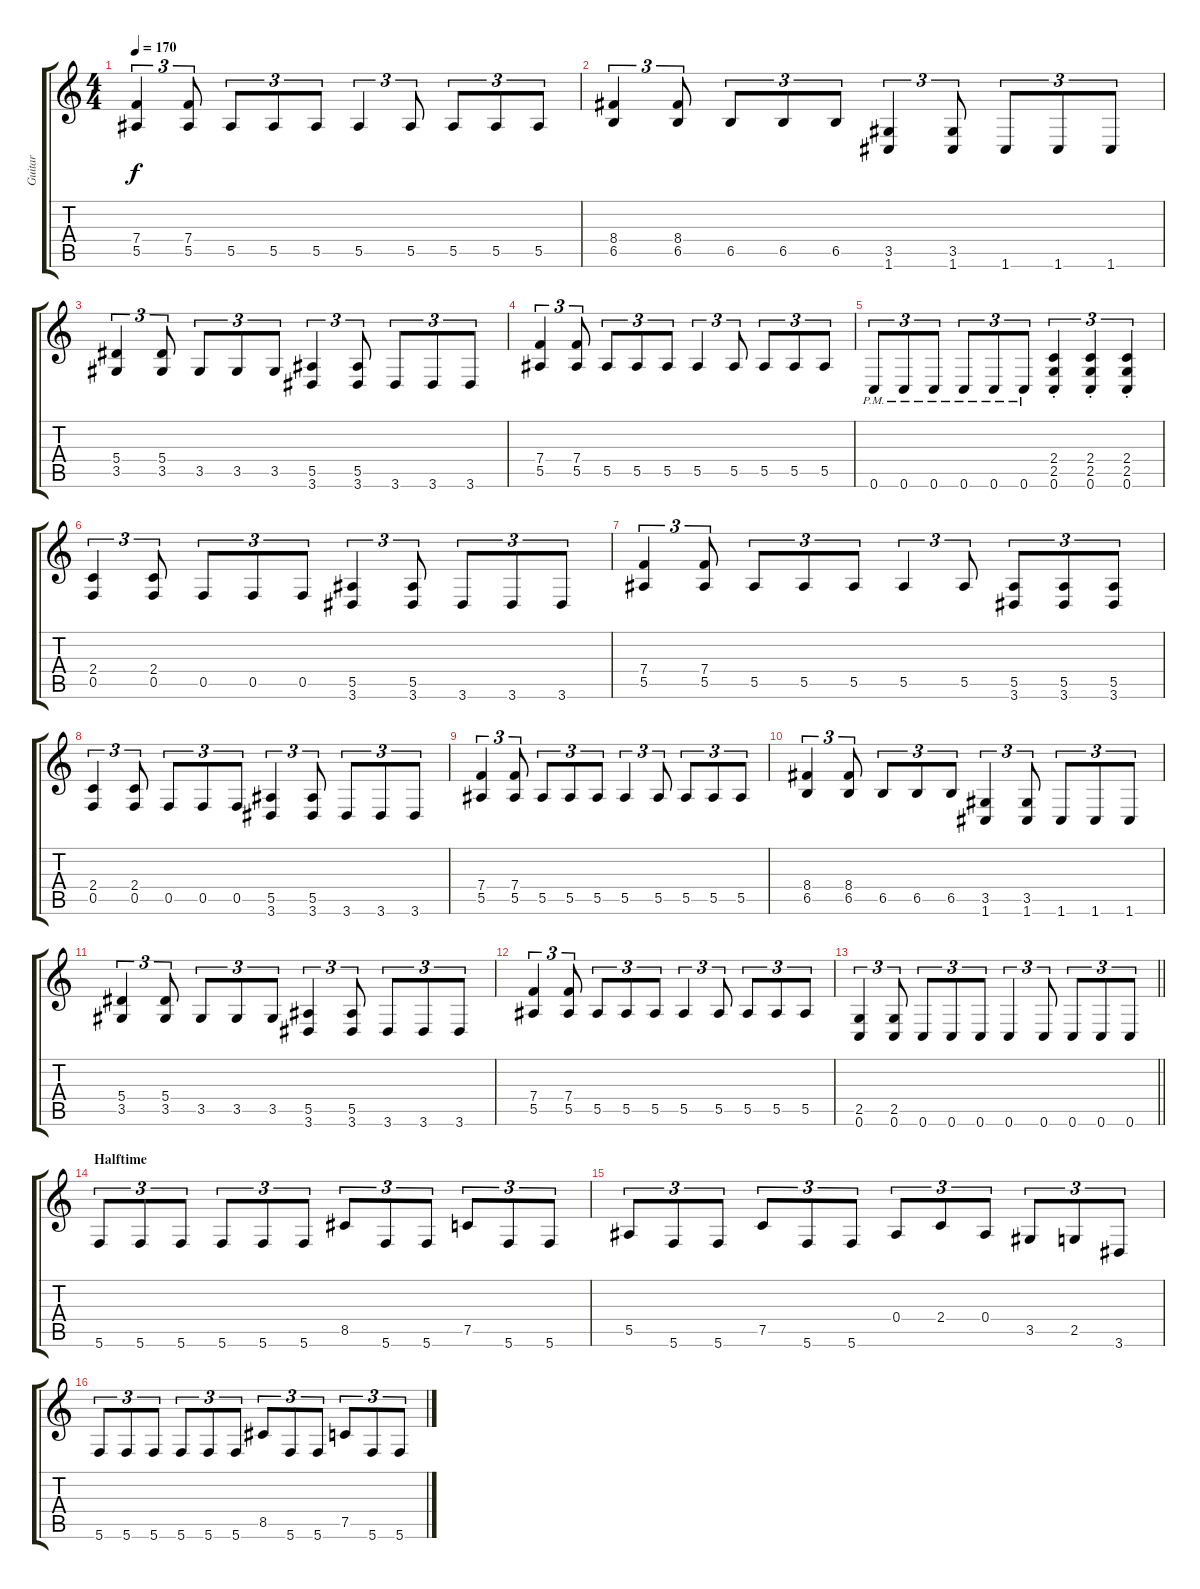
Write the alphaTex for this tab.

\track ("Guitar" "Guitar") {instrument distortionguitar}
\staff {score tabs}
\tuning (C4 G3 Eb3 Bb2 F2 C2) {hide}
\ts (4 4)
\tempo 170
\clef g2
\ks c
(7.4 5.5).4{tu (3 2) dy f} (7.4 5.5).8{tu (3 2)} 5.5.8{tu (3 2)} 5.5.8{tu (3 2)} 5.5.8{tu (3 2)} 5.5.4{tu (3 2)} 5.5.8{tu (3 2)} 5.5.8{tu (3 2)} 5.5.8{tu (3 2)} 5.5.8{tu (3 2)} |
(8.4 6.5).4{tu (3 2)} (8.4 6.5).8{tu (3 2)} 6.5.8{tu (3 2)} 6.5.8{tu (3 2)} 6.5.8{tu (3 2)} (3.5 1.6).4{tu (3 2)} (3.5 1.6).8{tu (3 2)} 1.6.8{tu (3 2)} 1.6.8{tu (3 2)} 1.6.8{tu (3 2)} |
(5.4 3.5).4{tu (3 2)} (5.4 3.5).8{tu (3 2)} 3.5.8{tu (3 2)} 3.5.8{tu (3 2)} 3.5.8{tu (3 2)} (5.5 3.6).4{tu (3 2)} (5.5 3.6).8{tu (3 2)} 3.6.8{tu (3 2)} 3.6.8{tu (3 2)} 3.6.8{tu (3 2)} |
(7.4 5.5).4{tu (3 2)} (7.4 5.5).8{tu (3 2)} 5.5.8{tu (3 2)} 5.5.8{tu (3 2)} 5.5.8{tu (3 2)} 5.5.4{tu (3 2)} 5.5.8{tu (3 2)} 5.5.8{tu (3 2)} 5.5.8{tu (3 2)} 5.5.8{tu (3 2)} |
0.6{pm}.8{tu (3 2)} 0.6{pm}.8{tu (3 2)} 0.6{pm}.8{tu (3 2)} 0.6{pm}.8{tu (3 2)} 0.6{pm}.8{tu (3 2)} 0.6{pm}.8{tu (3 2)} (2.4{st} 2.5{st} 0.6{st}).4{tu (3 2)} (2.4{st} 2.5{st} 0.6{st}).4{tu (3 2)} (2.4{st} 2.5{st} 0.6{st}).4{tu (3 2)} |
(2.4 0.5).4{tu (3 2)} (2.4 0.5).8{tu (3 2)} 0.5.8{tu (3 2)} 0.5.8{tu (3 2)} 0.5.8{tu (3 2)} (5.5 3.6).4{tu (3 2)} (5.5 3.6).8{tu (3 2)} 3.6.8{tu (3 2)} 3.6.8{tu (3 2)} 3.6.8{tu (3 2)} |
(7.4 5.5).4{tu (3 2)} (7.4 5.5).8{tu (3 2)} 5.5.8{tu (3 2)} 5.5.8{tu (3 2)} 5.5.8{tu (3 2)} 5.5.4{tu (3 2)} 5.5.8{tu (3 2)} (5.5 3.6).8{tu (3 2)} (5.5 3.6).8{tu (3 2)} (5.5 3.6).8{tu (3 2)} |
(2.4 0.5).4{tu (3 2)} (2.4 0.5).8{tu (3 2)} 0.5.8{tu (3 2)} 0.5.8{tu (3 2)} 0.5.8{tu (3 2)} (5.5 3.6).4{tu (3 2)} (5.5 3.6).8{tu (3 2)} 3.6.8{tu (3 2)} 3.6.8{tu (3 2)} 3.6.8{tu (3 2)} |
(7.4 5.5).4{tu (3 2)} (7.4 5.5).8{tu (3 2)} 5.5.8{tu (3 2)} 5.5.8{tu (3 2)} 5.5.8{tu (3 2)} 5.5.4{tu (3 2)} 5.5.8{tu (3 2)} 5.5.8{tu (3 2)} 5.5.8{tu (3 2)} 5.5.8{tu (3 2)} |
(8.4 6.5).4{tu (3 2)} (8.4 6.5).8{tu (3 2)} 6.5.8{tu (3 2)} 6.5.8{tu (3 2)} 6.5.8{tu (3 2)} (3.5 1.6).4{tu (3 2)} (3.5 1.6).8{tu (3 2)} 1.6.8{tu (3 2)} 1.6.8{tu (3 2)} 1.6.8{tu (3 2)} |
(5.4 3.5).4{tu (3 2)} (5.4 3.5).8{tu (3 2)} 3.5.8{tu (3 2)} 3.5.8{tu (3 2)} 3.5.8{tu (3 2)} (5.5 3.6).4{tu (3 2)} (5.5 3.6).8{tu (3 2)} 3.6.8{tu (3 2)} 3.6.8{tu (3 2)} 3.6.8{tu (3 2)} |
(7.4 5.5).4{tu (3 2)} (7.4 5.5).8{tu (3 2)} 5.5.8{tu (3 2)} 5.5.8{tu (3 2)} 5.5.8{tu (3 2)} 5.5.4{tu (3 2)} 5.5.8{tu (3 2)} 5.5.8{tu (3 2)} 5.5.8{tu (3 2)} 5.5.8{tu (3 2)} |
\barLineRight lightlight
(2.5 0.6).4{tu (3 2)} (2.5 0.6).8{tu (3 2)} 0.6.8{tu (3 2)} 0.6.8{tu (3 2)} 0.6.8{tu (3 2)} 0.6.4{tu (3 2)} 0.6.8{tu (3 2)} 0.6.8{tu (3 2)} 0.6.8{tu (3 2)} 0.6.8{tu (3 2)} |
\section ("" "Halftime")
5.6.8{tu (3 2)} 5.6.8{tu (3 2)} 5.6.8{tu (3 2)} 5.6.8{tu (3 2)} 5.6.8{tu (3 2)} 5.6.8{tu (3 2)} 8.5.8{tu (3 2)} 5.6.8{tu (3 2)} 5.6.8{tu (3 2)} 7.5.8{tu (3 2)} 5.6.8{tu (3 2)} 5.6.8{tu (3 2)} |
5.5.8{tu (3 2)} 5.6.8{tu (3 2)} 5.6.8{tu (3 2)} 7.5.8{tu (3 2)} 5.6.8{tu (3 2)} 5.6.8{tu (3 2)} 0.4.8{tu (3 2)} 2.4.8{tu (3 2)} 0.4.8{tu (3 2)} 3.5.8{tu (3 2)} 2.5.8{tu (3 2)} 3.6.8{tu (3 2)} |
5.6.8{tu (3 2)} 5.6.8{tu (3 2)} 5.6.8{tu (3 2)} 5.6.8{tu (3 2)} 5.6.8{tu (3 2)} 5.6.8{tu (3 2)} 8.5.8{tu (3 2)} 5.6.8{tu (3 2)} 5.6.8{tu (3 2)} 7.5.8{tu (3 2)} 5.6.8{tu (3 2)} 5.6.8{tu (3 2)}
